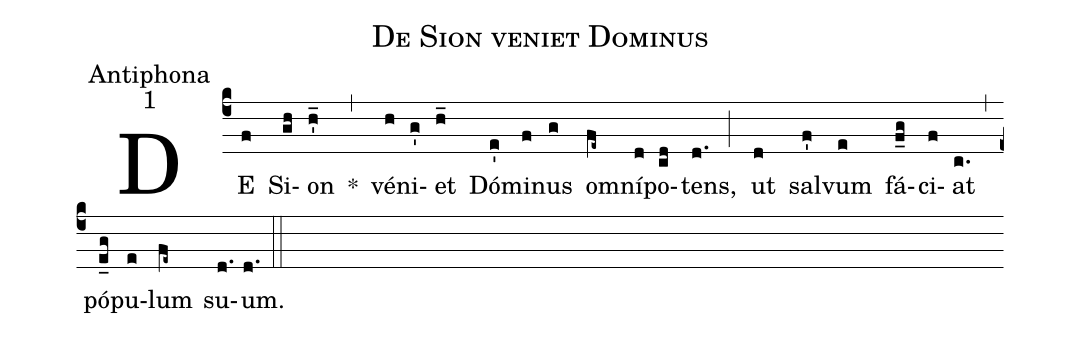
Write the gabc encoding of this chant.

name:De Sion veniet Dominus;
office-part:Antiphona;
mode:1;
%%
(c4) DE(f) Si(gh)on(h'_) *(,) vé(h)ni(g')et(h_) Dó(e')mi(f)nus(g) o(fe~)mní(d)po(cd)tens,(d.) (;) ut(d) sal(f')vum(e) fá(f_g)ci(f)at(c.) (,) pó(e_g)pu(e)lum(fe~) su(d.)um.(d.) (::)
